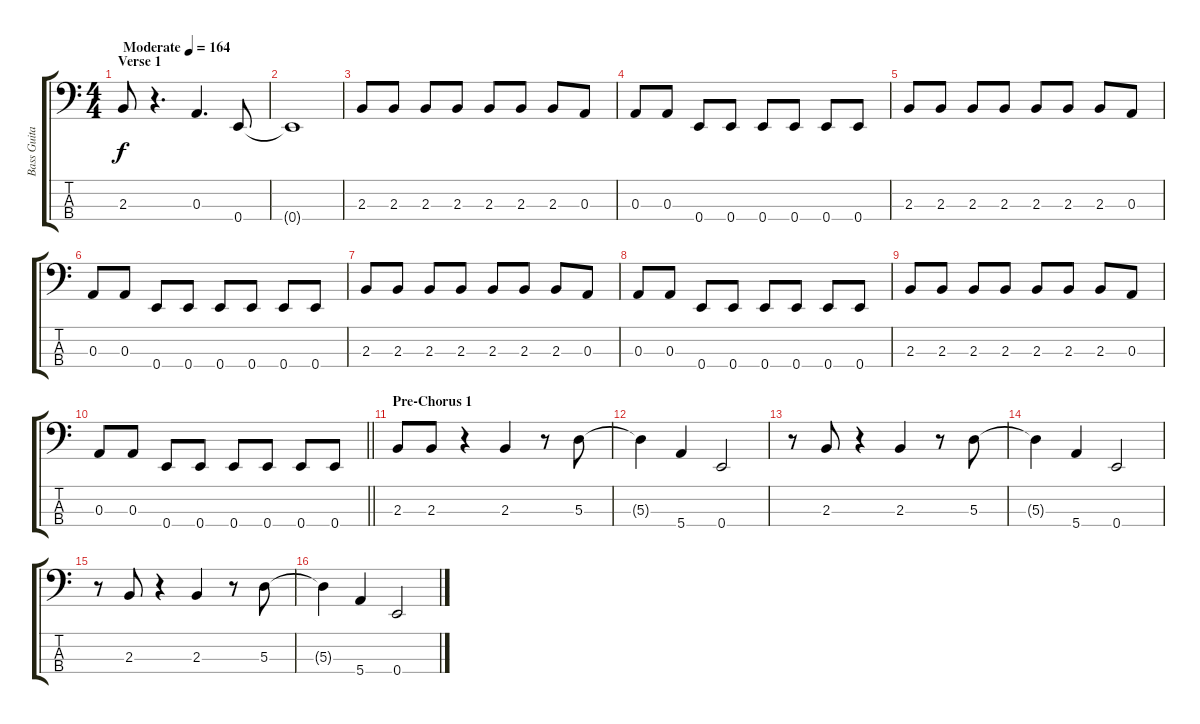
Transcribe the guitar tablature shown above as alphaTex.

\track ("Bass Guitar " "Bass Guita") {instrument electricbasspick}
\staff {score tabs}
\tuning (G2 D2 A1 E1) {hide}
\ts (4 4)
\section ("" "Verse 1")
\tempo (164 "Moderate")
\clef f4
\ks c
2.3.8{dy f instrument electricbasspick} r.4{d} 0.3.4{d} 0.4.8 |
0.4{t}.1 |
2.3.8 2.3.8 2.3.8 2.3.8 2.3.8 2.3.8 2.3.8 0.3.8 |
0.3.8 0.3.8 0.4.8 0.4.8 0.4.8 0.4.8 0.4.8 0.4.8 |
2.3.8 2.3.8 2.3.8 2.3.8 2.3.8 2.3.8 2.3.8 0.3.8 |
0.3.8 0.3.8 0.4.8 0.4.8 0.4.8 0.4.8 0.4.8 0.4.8 |
2.3.8 2.3.8 2.3.8 2.3.8 2.3.8 2.3.8 2.3.8 0.3.8 |
0.3.8 0.3.8 0.4.8 0.4.8 0.4.8 0.4.8 0.4.8 0.4.8 |
2.3.8 2.3.8 2.3.8 2.3.8 2.3.8 2.3.8 2.3.8 0.3.8 |
\barLineRight lightlight
0.3.8 0.3.8 0.4.8 0.4.8 0.4.8 0.4.8 0.4.8 0.4.8 |
\section ("" "Pre-Chorus 1")
2.3.8 2.3.8 r.4 2.3.4 r.8 5.3.8 |
5.3{t}.4 5.4.4 0.4.2 |
r.8 2.3.8 r.4 2.3.4 r.8 5.3.8 |
5.3{t}.4 5.4.4 0.4.2 |
r.8 2.3.8 r.4 2.3.4 r.8 5.3.8 |
5.3{t}.4 5.4.4 0.4.2
